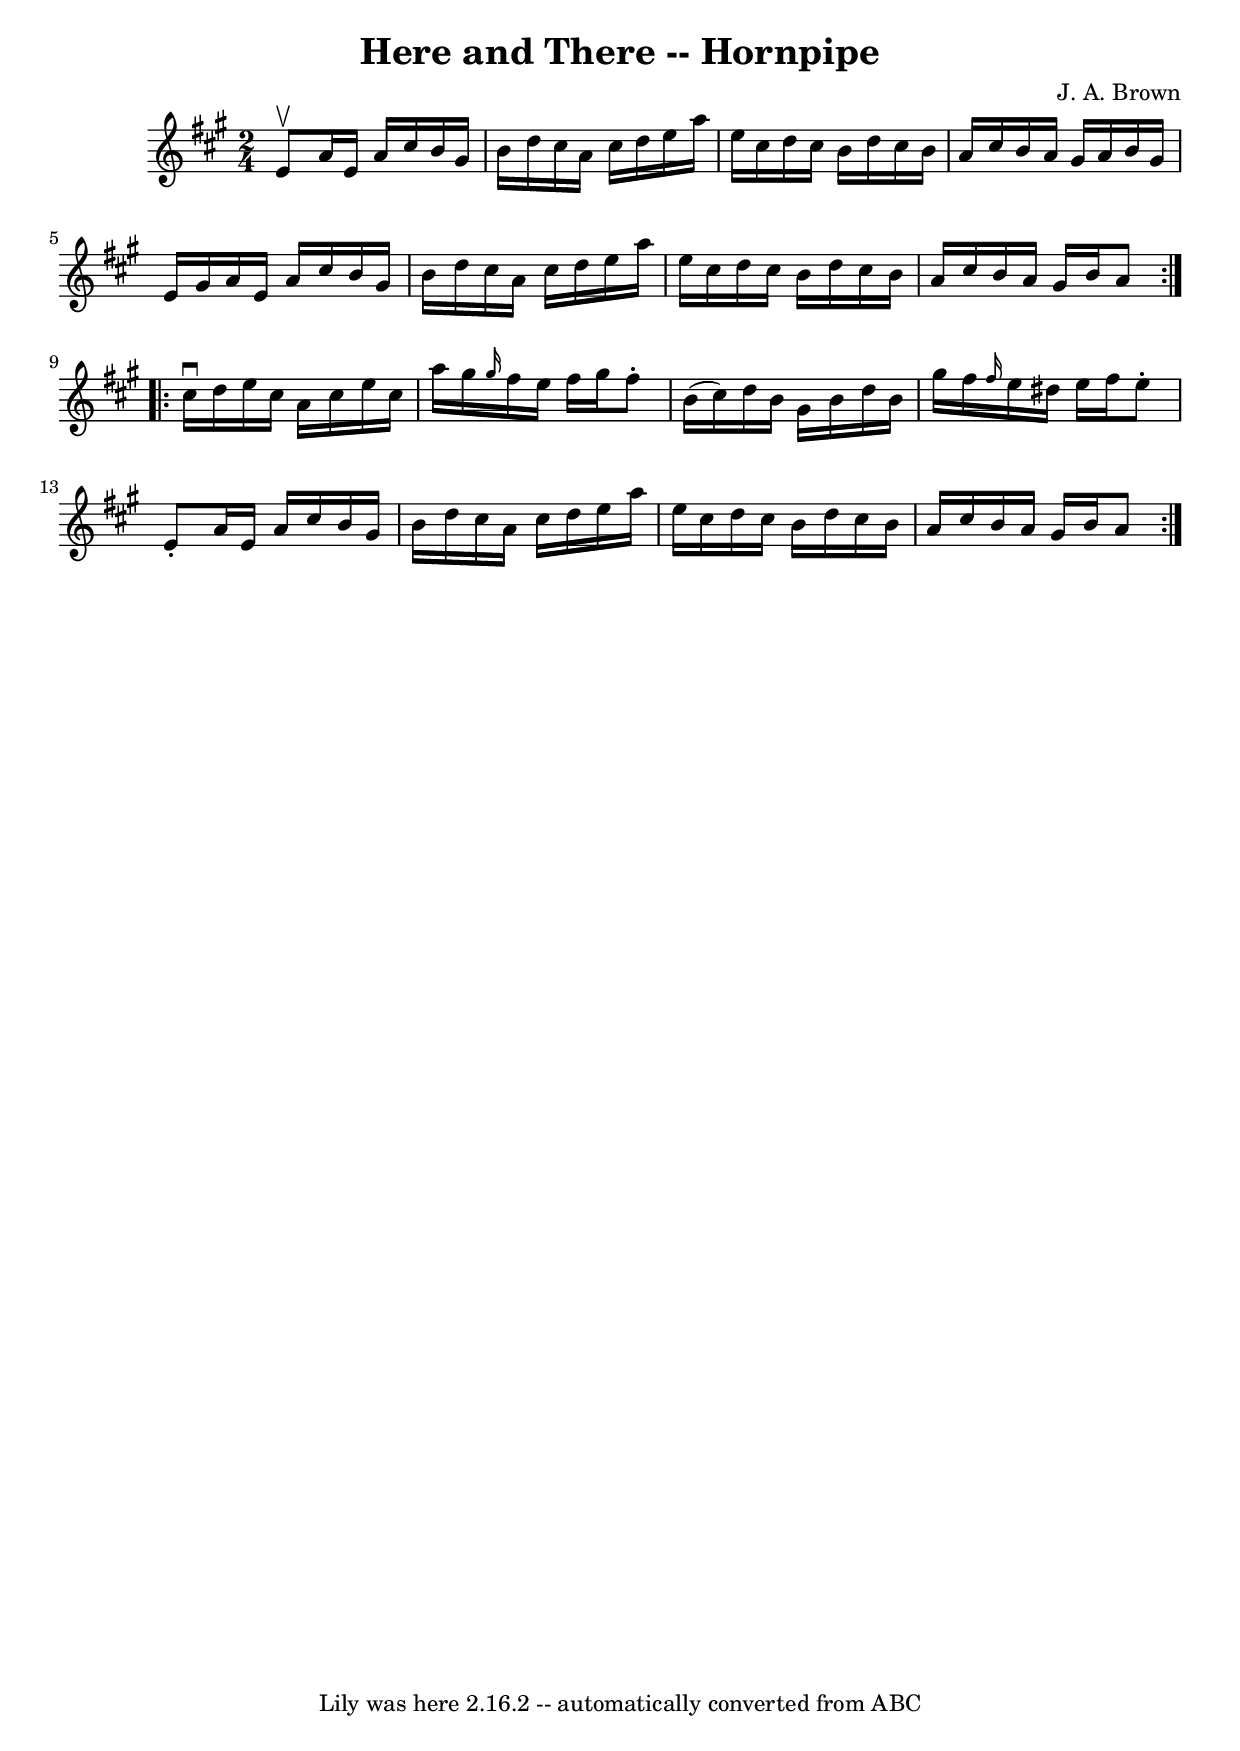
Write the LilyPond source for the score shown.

\version "2.16.2"
\include "Mammoth.ily"
\header {
  %% book = "Cole's 1000 Fiddle Tunes"
  composer = "J. A. Brown"
  crossRefNumber = "1"
  footnotes = ""
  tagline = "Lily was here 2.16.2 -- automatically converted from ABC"
  title = "Here and There -- Hornpipe"

}
voicedefault =  {



  \repeat volta 2 {

    \time 2/4 
    \key a \major
    e'8^\upbow |
    a'16 e'16 a'16    
    cis''16 b'16 gis'16 b'16 d''16  |
    cis''16 a'16    
    cis''16 d''16 e''16 a''16 e''16 cis''16  |
    d''16    
    cis''16 b'16 d''16 cis''16 b'16 a'16 cis''16  |
    b'16 
    a'16 gis'16 a'16 b'16 gis'16 e'16 gis'16  |
    
    a'16 e'16 a'16 cis''16 b'16 gis'16 b'16 d''16  |
    
    cis''16 a'16 cis''16 d''16 e''16 a''16 e''16 cis''16  
    |
    d''16 cis''16 b'16 d''16 cis''16 b'16 a'16    
    cis''16  |
    b'16 a'16 gis'16 b'16 a'8  
  }     

  \repeat volta 2 {
    cis''16^\downbow d''16  |
    e''16 cis''16    
    a'16 cis''16 e''16 cis''16 a''16 gis''16  |
    \grace {    
      gis''16  
    } fis''16 e''16 fis''16 gis''16 fis''8-. b'16 (
    cis''16) |
    d''16 b'16 gis'16 b'16 d''16 b'16    
    gis''16 fis''16  |
    \grace { fis''16  
	   } e''16 dis''16 e''16 
    fis''16 e''8-. e'8-. |
    a'16 e'16 a'16 cis''16    
    b'16 gis'16 b'16 d''16  |
    cis''16 a'16 cis''16 d''16 
    e''16 a''16 e''16 cis''16  |
    d''16 cis''16 b'16    
    d''16 cis''16 b'16 a'16 cis''16  |
    b'16 a'16 gis'16  
    b'16 a'8  
  }   

}

\score{
  <<

    \context Staff="default"
    {
      \voicedefault 
      
    }

  >>
  \layout {
    
  }
  \midi {
  }

}
